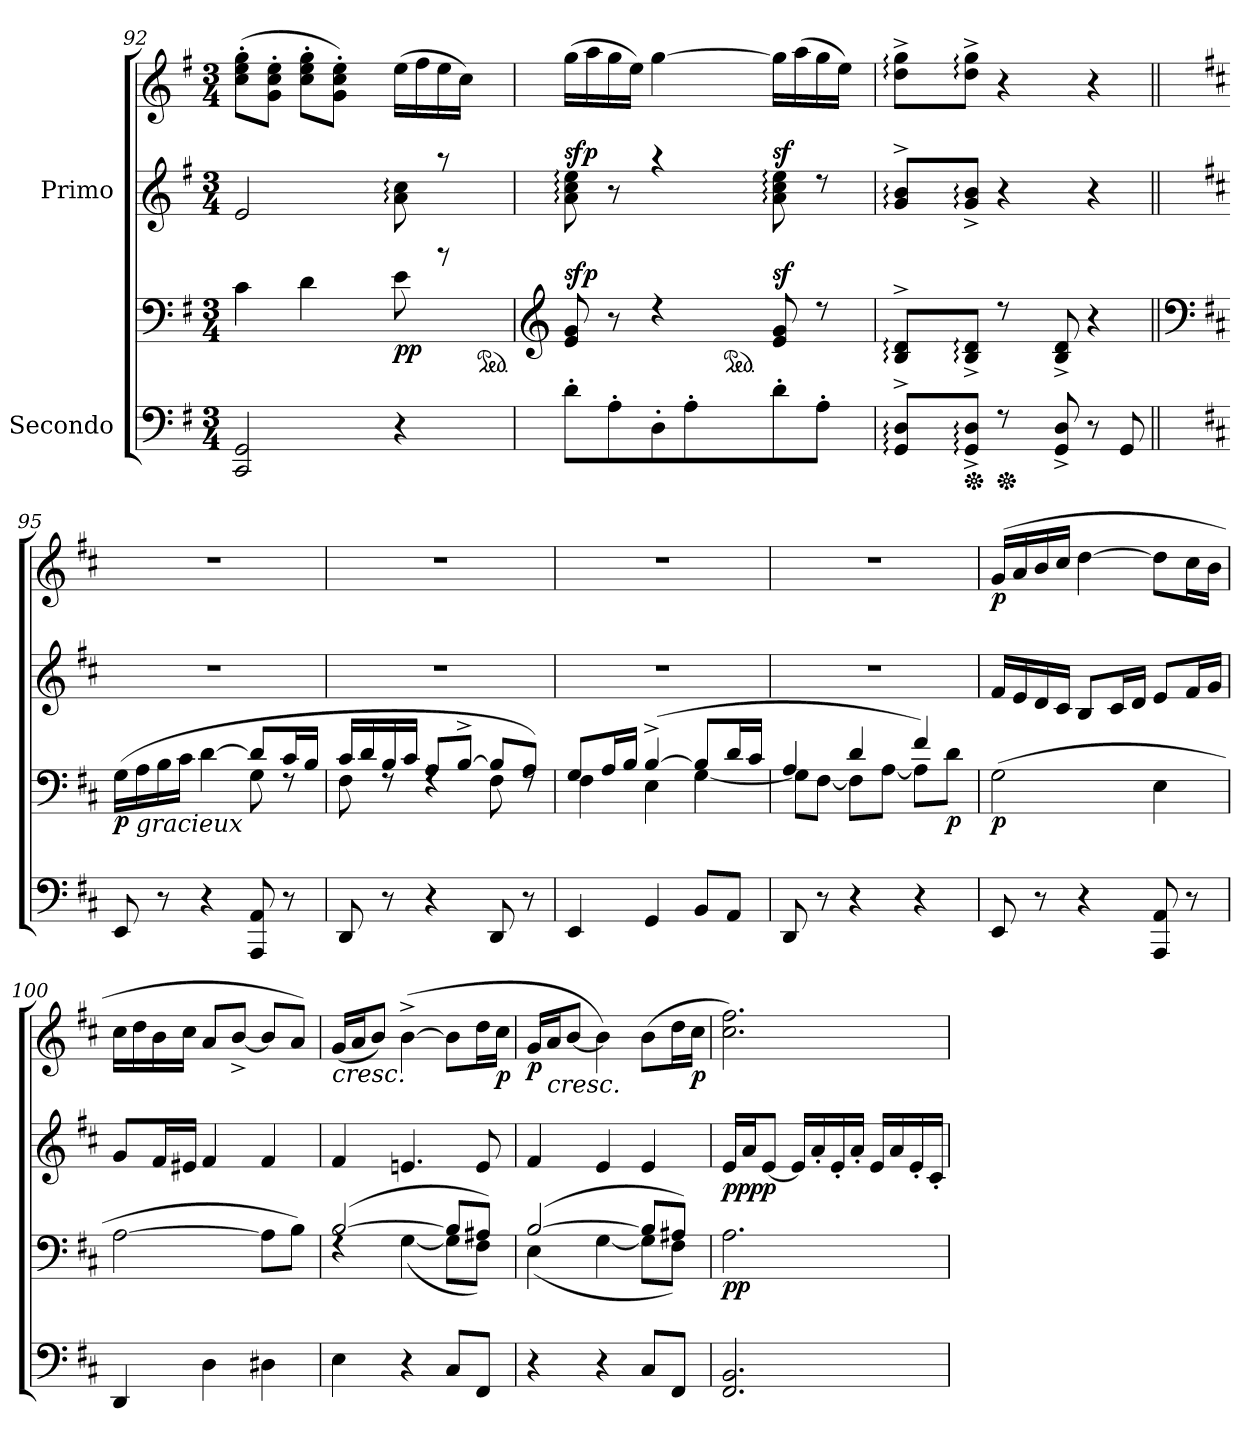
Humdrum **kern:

**kern	**kern	**dynam	**kern	**kern	**dynam
*part2	*part2	*part2	*part1	*part1	*part1
*staff4	*staff3	*staff3/4	*staff2	*staff1	*staff1/2
*I"Secondo	*	*	*I"Primo	*	*
*clefF4	*clefF4	*	*clefG2	*clefG2	*
*k[f#]	*k[f#]	*	*k[f#]	*k[f#]	*
*M3/4	*M3/4	*	*M3/4	*M3/4	*
=92	=92	=92	=92	=92	=92
*	*^	*	*^	*	*
2CC/ 2GG/	4c\	2ryy	.	2e/	4.ryy	(>8cc\' 8ee\' 8gg\'L	.
.	.	.	.	.	.	8g\' 8cc\' 8ee\'J	.
.	4d\	.	.	.	.	8cc\' 8ee\' 8gg\'L	.
.	.	.	.	.	16..ryy	8g\' 8cc\' 8ee\'J)	.
.	.	.	.	.	64a!yy	.	.
!	!	!	!LO:DY:b	!	!	!	!
4r	8e\	8ryy	pp	8a\: 8cc\:	8ryy	(>16ee\LL	.
.	.	.	.	.	.	16ff#\	.
.	8r	16..ryy	.	8r	16..ryy	16ee\	.
.	.	.	.	.	.	16cc\JJ)	.
*	*ped	*	*	*	*	*	*
.	.	64e!yy	.	.	128a!LLLLLyy	.	.
.	.	.	.	.	128cc!JJJJJyy	.	.
!!LO:PB:g=z
=93	=93	=93	=93	=93	=93	=93	=93
*	*clefG2	*	*	*	*	*	*
*^	*	*	*	*	*	*^	*
!	!	!	!	!LO:DY:a	!	!	!	!	!
!	!	!	!	!LO:DY:n=1:b	!	!	!	!	!LO:DY:a=2
!	!	!	!	!	!	!	!	!	!LO:DY:n=1:b
8d'\L	2ryy	8e/ 8g/	4ryy	sf p	8a\: 8cc\: 8ee\:	4ryy	(>16gg\LL	2ryy	sf p
.	.	.	.	.	.	.	16aa\	.	.
8A'\	.	8r	.	.	8r	.	16gg\	.	.
.	.	.	.	.	.	.	16ee\JJ)	.	.
8D'\	.	4r	8.ryy	.	4r	8.ryy	[4gg\	.	.
8A'\	.	.	.	.	.	.	.	.	.
.	.	.	32.ryy	.	.	32.ryy	.	.	.
*	*	*ped	*	*	*	*	*	*	*
.	.	.	64e!yy	.	.	128a!LLLLLyy	.	.	.
.	.	.	.	.	.	128cc!JJJJJyy	.	.	.
!	!	!	!	!LO:DY:n=2:a	!	!	!	!	!LO:DY:n=2:a=2
8d'\	8.ryy	8e/ 8g/	8.ryy	sf	8a\: 8cc\: 8ee\:	8.ryy	16gg\LL]	8.ryy	sf
.	.	.	.	.	.	.	(>16aa\	.	.
8A'\J	.	8r	.	.	8r	.	16gg\	.	.
.	32.ryy	.	32.ryy	.	.	32.ryy	16ee\JJ)	32.ryy	.
.	64GG!yy	.	64e!yy	.	.	64g!yy	.	64dd!yy	.
=94	=94	=94	=94	=94	=94	=94	=94	=94	=94
*	*	*	*	*	*	*	*MM96	*	*
8GG/:^ 8D/:^L	16.ryy	8B/:^ 8d/:^L	16.ryy	.	8g/:^ 8b/:^L	16.ryy	8dd\:^ 8gg\:^L	16.ryy	.
.	64.ryy	.	64.ryy	.	.	64.ryy	.	64.ryy	.
.	128GG!yy	.	128B!yy	.	.	128g!yy	.	128dd!yy	.
*Xped	*	*	*	*	*	*	*	*	*
8GG/:^ 8D/:^J	8ryy	8B/:^ 8d/:^J	8ryy	.	8g/:^ 8b/:^J	8ryy	8dd\:^ 8gg\:^J	8ryy	.
*Xped	*	*	*	*	*	*	*	*	*
*	*	*	*	*	*	*	*MM92	*	*
8r	16.ryy	8r	16.ryy	.	4r	4ryy	4r	4ryy	.
.	64.ryy	.	64.ryy	.	.	.	.	.	.
.	128GG!yy	.	128B!yy	.	.	.	.	.	.
8GG/^ 8D/^	8ryy	8B/^ 8d/^	8ryy	.	.	.	.	.	.
*	*	*	*	*	*	*	*MM88	*	*
8r	4ryy	4r	4ryy	.	4r	4ryy	4r	4ryy	.
8GG/	.	.	.	.	.	.	.	.	.
*	*	*	*	*	*v	*v	*	*	*
*v	*v	*	*	*	*	*v	*v	*
=95||	=95||	=95||	=95||	=95||	=95||	=95||
*	*clefF4	*	*	*	*	*
*k[f#c#]	*k[f#c#]	*	*	*k[f#c#]	*k[f#c#]	*
*	*	*	*	*	*MM100	*
!	!	!	!LO:DY:b	!	!	!
8EE/	(>16G\LL	2ryy	p	2.r	2.r	.
!	!LO:TX:b:i:t=gracieux	!	!	!	!	!
.	16A\	.	.	.	.	.
8r	16B\	.	.	.	.	.
.	16c#\JJ	.	.	.	.	.
4r	[4d\	.	.	.	.	.
8AAA/ 8AA/	8d/L]	8G\	.	.	.	.
8r	16c#/L	8rF	.	.	.	.
.	16B/JJ	.	.	.	.	.
=96	=96	=96	=96	=96	=96	=96
8DD/	16c#/LL	8F#\	.	2.r	2.r	.
.	16d/	.	.	.	.	.
8r	16B/	8rF	.	.	.	.
.	16c#/JJ	.	.	.	.	.
4r	8A/L	4rF	.	.	.	.
.	[8B^/J	.	.	.	.	.
8DD/	8B/L]	8F#\	.	.	.	.
8r	8A/J)	8rF	.	.	.	.
!!LO:LB:g=z
=97	=97	=97	=97	=97	=97	=97
4EE/	8G/L	4F#\	.	2.r	2.r	.
.	16A/L	.	.	.	.	.
.	16B/JJ	.	.	.	.	.
4GG/	(>[4B^/	4E\	.	.	.	.
8BB/L	8B/L]	[4G\	.	.	.	.
8AA/J	16d/L	.	.	.	.	.
.	16c#/JJ	.	.	.	.	.
=98	=98	=98	=98	=98	=98	=98
*	*	*	*	*	*MM98	*
*	*	*	*	*	*^	*
*	*	*	*	*	*	*^	*
8DD/	4A/	8G\L]	.	2.r	2.r	4ryy	2ryy	.
8r	.	[8F#\J	.	.	.	.	.	.
*	*	*	*	*	*MM96	*	*	*
4r	4d/	8F#\L]	.	.	.	2ryy	.	.
.	.	[8A\J	.	.	.	.	.	.
*	*	*	*	*	*MM94	*	*	*
4r	4f#/)	8A\L]	.	.	.	.	4ryy	.
!	!	!	!LO:DY:b	!	!	!	!	!
.	.	8d\J	p	.	.	.	.	.
*	*v	*v	*	*	*v	*v	*v	*
=99	=99	=99	=99	=99	=99
*	*	*	*	*MM100	*
*	*^	*	*	*^	*
*	*	*	*	*	*	*^	*
!	!	!	!LO:DY:b	!	!	!	!	!LO:DY:b
*	*v	*v	*	*	*v	*v	*v	*
8EE/	(>2G\	p	16f#/LL	(>16g/LL	p
.	.	.	16e/	16a/	.
8r	.	.	16d/	16b/	.
.	.	.	16c#/JJ	16cc#/JJ	.
4r	.	.	8B/L	[4dd\	.
.	.	.	16c#/L	.	.
.	.	.	16d/JJ	.	.
8AAA/ 8AA/	4E\	.	8e/L	8dd\L]	.
8r	.	.	16f#/L	16cc#\L	.
.	.	.	16g/JJ	16b\JJ	.
=100	=100	=100	=100	=100	=100
4DD/	[2A\	.	8g/L	16cc#\LL	.
.	.	.	.	16dd\	.
.	.	.	16f#/L	16b\	.
.	.	.	16e#X/JJ	16cc#\JJ	.
4D\	.	.	4f#/	8a/L	.
.	.	.	.	[8b^/J	.
4D#X\	8A\L]	.	4f#/	8b/L]	.
.	8B\J)	.	.	8a/J)	.
=101	=101	=101	=101	=101	=101
*	*^	*	*	*	*
!	!	!	!	!	!	!LO:HP:b
4E\	(>[2B/	4rF	.	4f#/	(<16g/LL	<
.	.	.	.	.	16a/J	.
.	.	.	.	.	8b/J)	.
4r	.	(<[4G\	.	4.en/	(>[4b^\	.
8C#/L	8B/L]	8G\L]	.	.	8b\L]	.
8FF#/J	8A#X/J)	8F#\J)	.	8e/	16dd\L	.
!	!	!	!	!	!	!LO:DY:b
.	.	.	.	.	16cc#\JJ	p
*	*v	*v	*	*	*	*
.	.	.	.	.	[
!!LO:LB:g=z
=102	=102	=102	=102	=102	=102
*	*^	*	*	*	*
!	!	!	!	!	!	!LO:DY:b
4r	(>[2B/	(<4E\	.	4f#/	16g/LL	p
!	!	!	!	!	!	!LO:HP:b
.	.	.	.	.	16a/J	<
.	.	.	.	.	[8b/J	.
4r	.	[4G\	.	4e/	4b\])	.
8C#/L	8B/L]	8G\L]	.	4e/	(>8b\L	.
8FF#/J	8A#X/J)	8F#\J)	.	.	16dd\L	.
!	!	!	!	!	!	!LO:DY:b
.	.	.	.	.	16cc#\JJ	p
*	*v	*v	*	*	*	*
.	.	.	.	.	[
=103	=103	=103	=103	=103	=103
!	!	!LO:DY:b	!	!	!LO:DY:b=2
!	!	!	!	!	!LO:DY:n=1:b
2.FF#/ 2.BB/	2.A\	pp	16e/LL	2.cc#\ 2.ff#\)	pp pp
.	.	.	16a/J	.	.
.	.	.	[8e/J	.	.
.	.	.	16e/LL]	.	.
.	.	.	16a'/	.	.
.	.	.	16e'/	.	.
.	.	.	16a'/JJ	.	.
.	.	.	16e/LL	.	.
.	.	.	16a/	.	.
.	.	.	16e'/	.	.
.	.	.	16c#'/JJ	.	.
=	=	=	=	=	=
*-	*-	*-	*-	*-	*-
